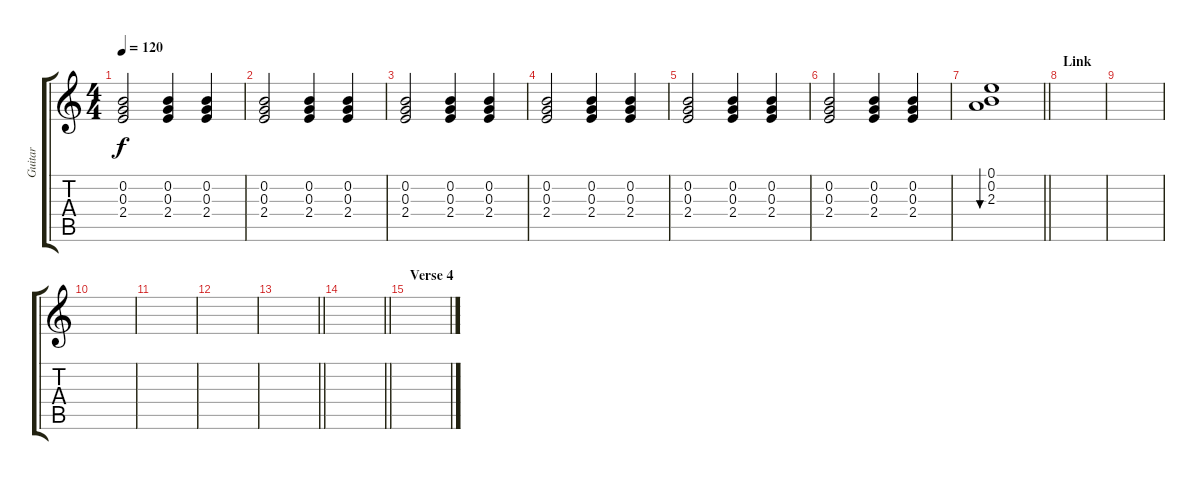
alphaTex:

\track ("Guitar" "Guitar") {instrument electricguitarclean}
\staff {score tabs}
\tuning (E4 B3 G3 D3 A2 E2) {hide}
\ts (4 4)
\tempo 120
\clef g2
\ks c
(0.2 0.3 2.4).2{dy f} (0.2 0.3 2.4).4 (0.2 0.3 2.4).4 |
(0.2 0.3 2.4).2 (0.2 0.3 2.4).4 (0.2 0.3 2.4).4 |
(0.2 0.3 2.4).2 (0.2 0.3 2.4).4 (0.2 0.3 2.4).4 |
(0.2 0.3 2.4).2 (0.2 0.3 2.4).4 (0.2 0.3 2.4).4 |
(0.2 0.3 2.4).2 (0.2 0.3 2.4).4 (0.2 0.3 2.4).4 |
(0.2 0.3 2.4).2 (0.2 0.3 2.4).4 (0.2 0.3 2.4).4 |
\barLineRight lightlight
(0.1 0.2 2.3).1{bu 120} |
\section ("" "Link")
|
|
|
|
|
\barLineRight lightlight
|
\barLineRight lightlight
|
\section ("" "Verse 4")
